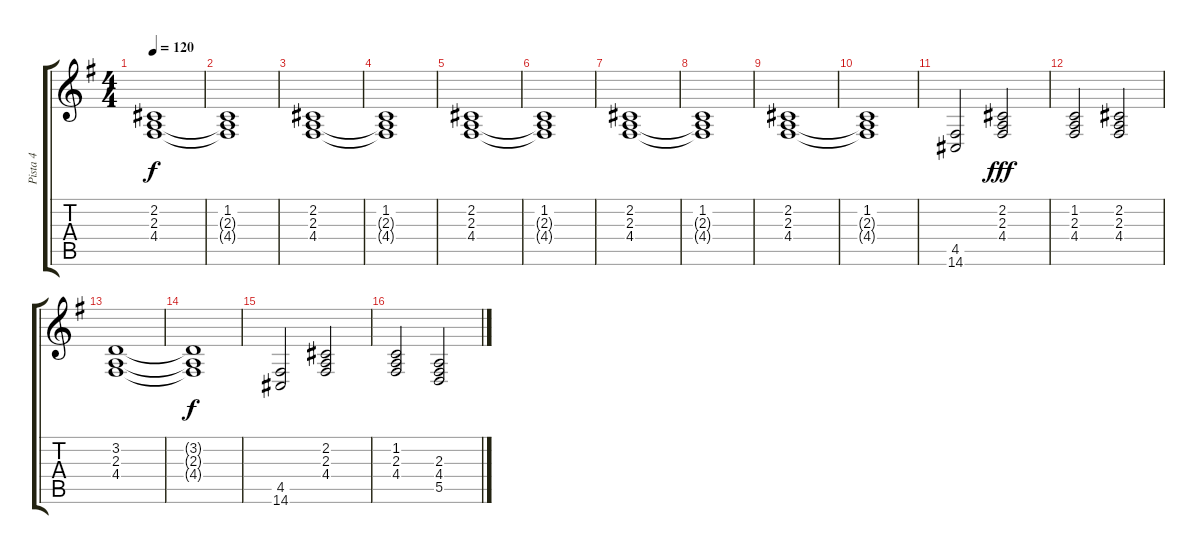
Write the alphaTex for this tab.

\track ("Pista 4" "Pista 4") {instrument choiraahs}
\staff {score tabs}
\tuning (E4 B3 G3 D3 A2 E2) {hide}
\ts (4 4)
\tempo 120
\clef g2
\ks g
(2.2 2.3 4.4).1{dy f} |
(1.2 2.3{t} 4.4{t}).1 |
(2.2 2.3 4.4).1 |
(1.2 2.3{t} 4.4{t}).1 |
(2.2 2.3 4.4).1 |
(1.2 2.3{t} 4.4{t}).1 |
(2.2 2.3 4.4).1 |
(1.2 2.3{t} 4.4{t}).1 |
(2.2 2.3 4.4).1 |
(1.2 2.3{t} 4.4{t}).1 |
(4.5 14.6).2{volume 14} (2.2 2.3 4.4).2{dy fff} |
(1.2 2.3 4.4).2 (2.2 2.3 4.4).2 |
(3.2 2.3 4.4).1 |
(3.2{t} 2.3{t} 4.4{t}).1{dy f} |
(4.5 14.6).2 (2.2 2.3 4.4).2 |
(1.2 2.3 4.4).2 (2.3 4.4 5.5).2
